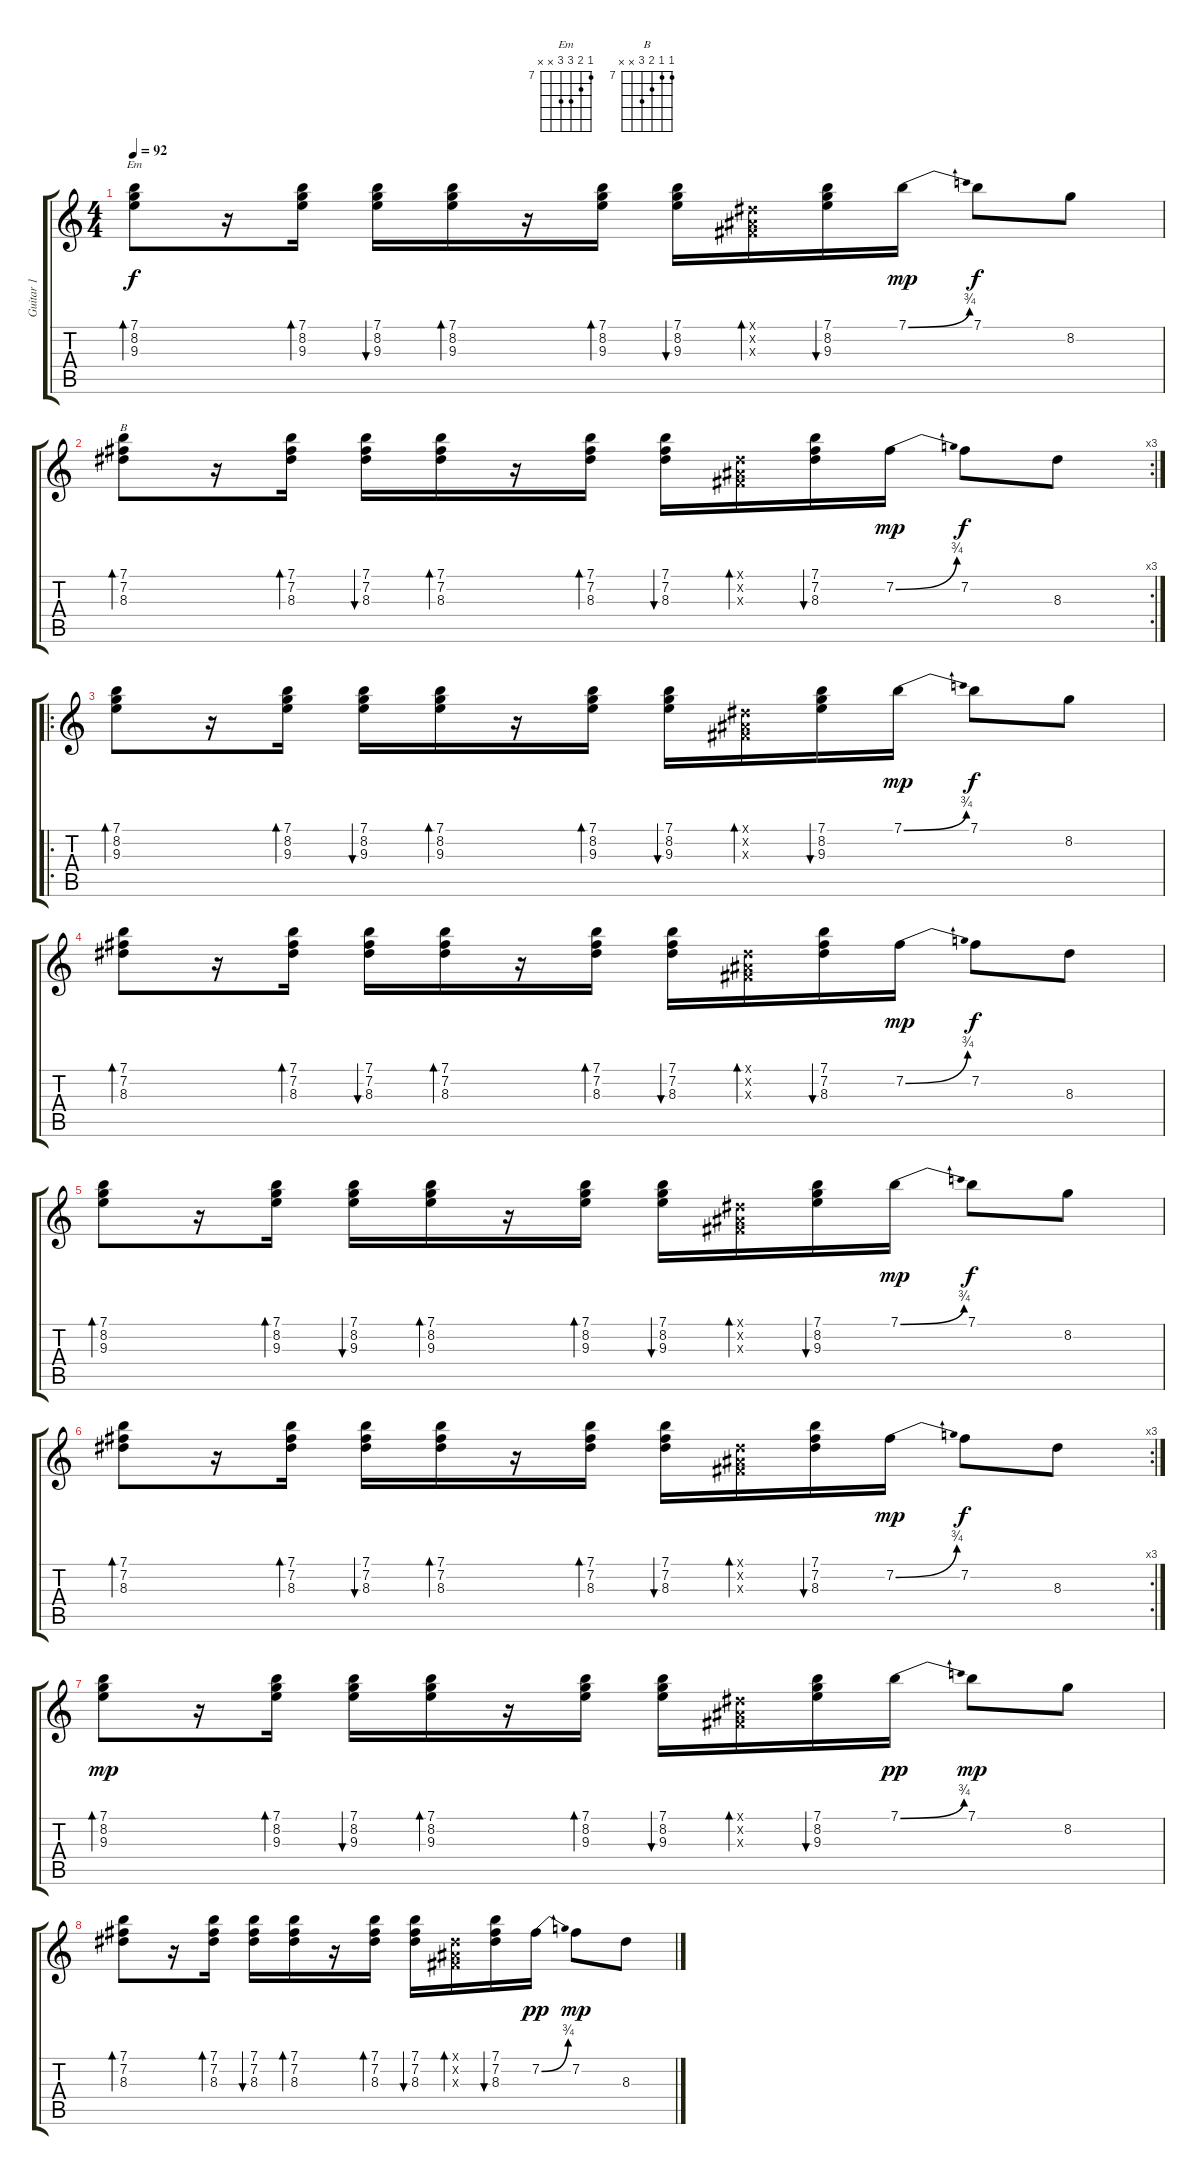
\track ("Guitar 1" "Guitar 1") {instrument electricguitarclean}
\staff {score tabs}
\tuning (E4 B3 G3 D3 A2 E2) {hide}
\chord ("Em" 7 8 9 9 x x) {firstfret 7}
\chord ("B" 7 7 8 9 x x) {firstfret 7}
\ts (4 4)
\tempo 92
\clef g2
\ks c
(7.1 8.2 9.3).8{bd 30 ch "Em" dy f} r.16 (7.1 8.2 9.3).16{bd 30} (7.1 8.2 9.3).16{bu 30} (7.1 8.2 9.3).16{bd 30} r.16 (7.1 8.2 9.3).16{bd 30} (7.1 8.2 9.3).16{bu 30} (-1.1{x} -1.2{x} -1.3{x}).16{bd 30} (7.1 8.2 9.3).16{bu 30} 7.1{be (bend 0 0 60 3)}.16{dy mp} 7.1.8{dy f} 8.2.8 |
\rc 3
(7.1 7.2 8.3).8{bd 30 ch "B"} r.16 (7.1 7.2 8.3).16{bd 30} (7.1 7.2 8.3).16{bu 30} (7.1 7.2 8.3).16{bd 30} r.16 (7.1 7.2 8.3).16{bd 30} (7.1 7.2 8.3).16{bu 30} (-1.1{x} -1.2{x} -1.3{x}).16{bd 30} (7.1 7.2 8.3).16{bu 30} 7.2{be (bend 0 0 60 3)}.16{dy mp} 7.2.8{dy f} 8.3.8 |
\ro
(7.1 8.2 9.3).8{bd 30} r.16 (7.1 8.2 9.3).16{bd 30} (7.1 8.2 9.3).16{bu 30} (7.1 8.2 9.3).16{bd 30} r.16 (7.1 8.2 9.3).16{bd 30} (7.1 8.2 9.3).16{bu 30} (-1.1{x} -1.2{x} -1.3{x}).16{bd 30} (7.1 8.2 9.3).16{bu 30} 7.1{be (bend 0 0 60 3)}.16{dy mp} 7.1.8{dy f} 8.2.8 |
(7.1 7.2 8.3).8{bd 30} r.16 (7.1 7.2 8.3).16{bd 30} (7.1 7.2 8.3).16{bu 30} (7.1 7.2 8.3).16{bd 30} r.16 (7.1 7.2 8.3).16{bd 30} (7.1 7.2 8.3).16{bu 30} (-1.1{x} -1.2{x} -1.3{x}).16{bd 30} (7.1 7.2 8.3).16{bu 30} 7.2{be (bend 0 0 60 3)}.16{dy mp} 7.2.8{dy f} 8.3.8 |
(7.1 8.2 9.3).8{bd 30} r.16 (7.1 8.2 9.3).16{bd 30} (7.1 8.2 9.3).16{bu 30} (7.1 8.2 9.3).16{bd 30} r.16 (7.1 8.2 9.3).16{bd 30} (7.1 8.2 9.3).16{bu 30} (-1.1{x} -1.2{x} -1.3{x}).16{bd 30} (7.1 8.2 9.3).16{bu 30} 7.1{be (bend 0 0 60 3)}.16{dy mp} 7.1.8{dy f} 8.2.8 |
\rc 3
(7.1 7.2 8.3).8{bd 30} r.16 (7.1 7.2 8.3).16{bd 30} (7.1 7.2 8.3).16{bu 30} (7.1 7.2 8.3).16{bd 30} r.16 (7.1 7.2 8.3).16{bd 30} (7.1 7.2 8.3).16{bu 30} (-1.1{x} -1.2{x} -1.3{x}).16{bd 30} (7.1 7.2 8.3).16{bu 30} 7.2{be (bend 0 0 60 3)}.16{dy mp} 7.2.8{dy f} 8.3.8 |
(7.1 8.2 9.3).8{bd 30 dy mp} r.16 (7.1 8.2 9.3).16{bd 30} (7.1 8.2 9.3).16{bu 30} (7.1 8.2 9.3).16{bd 30} r.16 (7.1 8.2 9.3).16{bd 30} (7.1 8.2 9.3).16{bu 30} (-1.1{x} -1.2{x} -1.3{x}).16{bd 30} (7.1 8.2 9.3).16{bu 30} 7.1{be (bend 0 0 60 3)}.16{dy pp} 7.1.8{dy mp} 8.2.8 |
(7.1 7.2 8.3).8{bd 30} r.16 (7.1 7.2 8.3).16{bd 30} (7.1 7.2 8.3).16{bu 30} (7.1 7.2 8.3).16{bd 30} r.16 (7.1 7.2 8.3).16{bd 30} (7.1 7.2 8.3).16{bu 30} (-1.1{x} -1.2{x} -1.3{x}).16{bd 30} (7.1 7.2 8.3).16{bu 30} 7.2{be (bend 0 0 60 3)}.16{dy pp} 7.2.8{dy mp} 8.3.8
